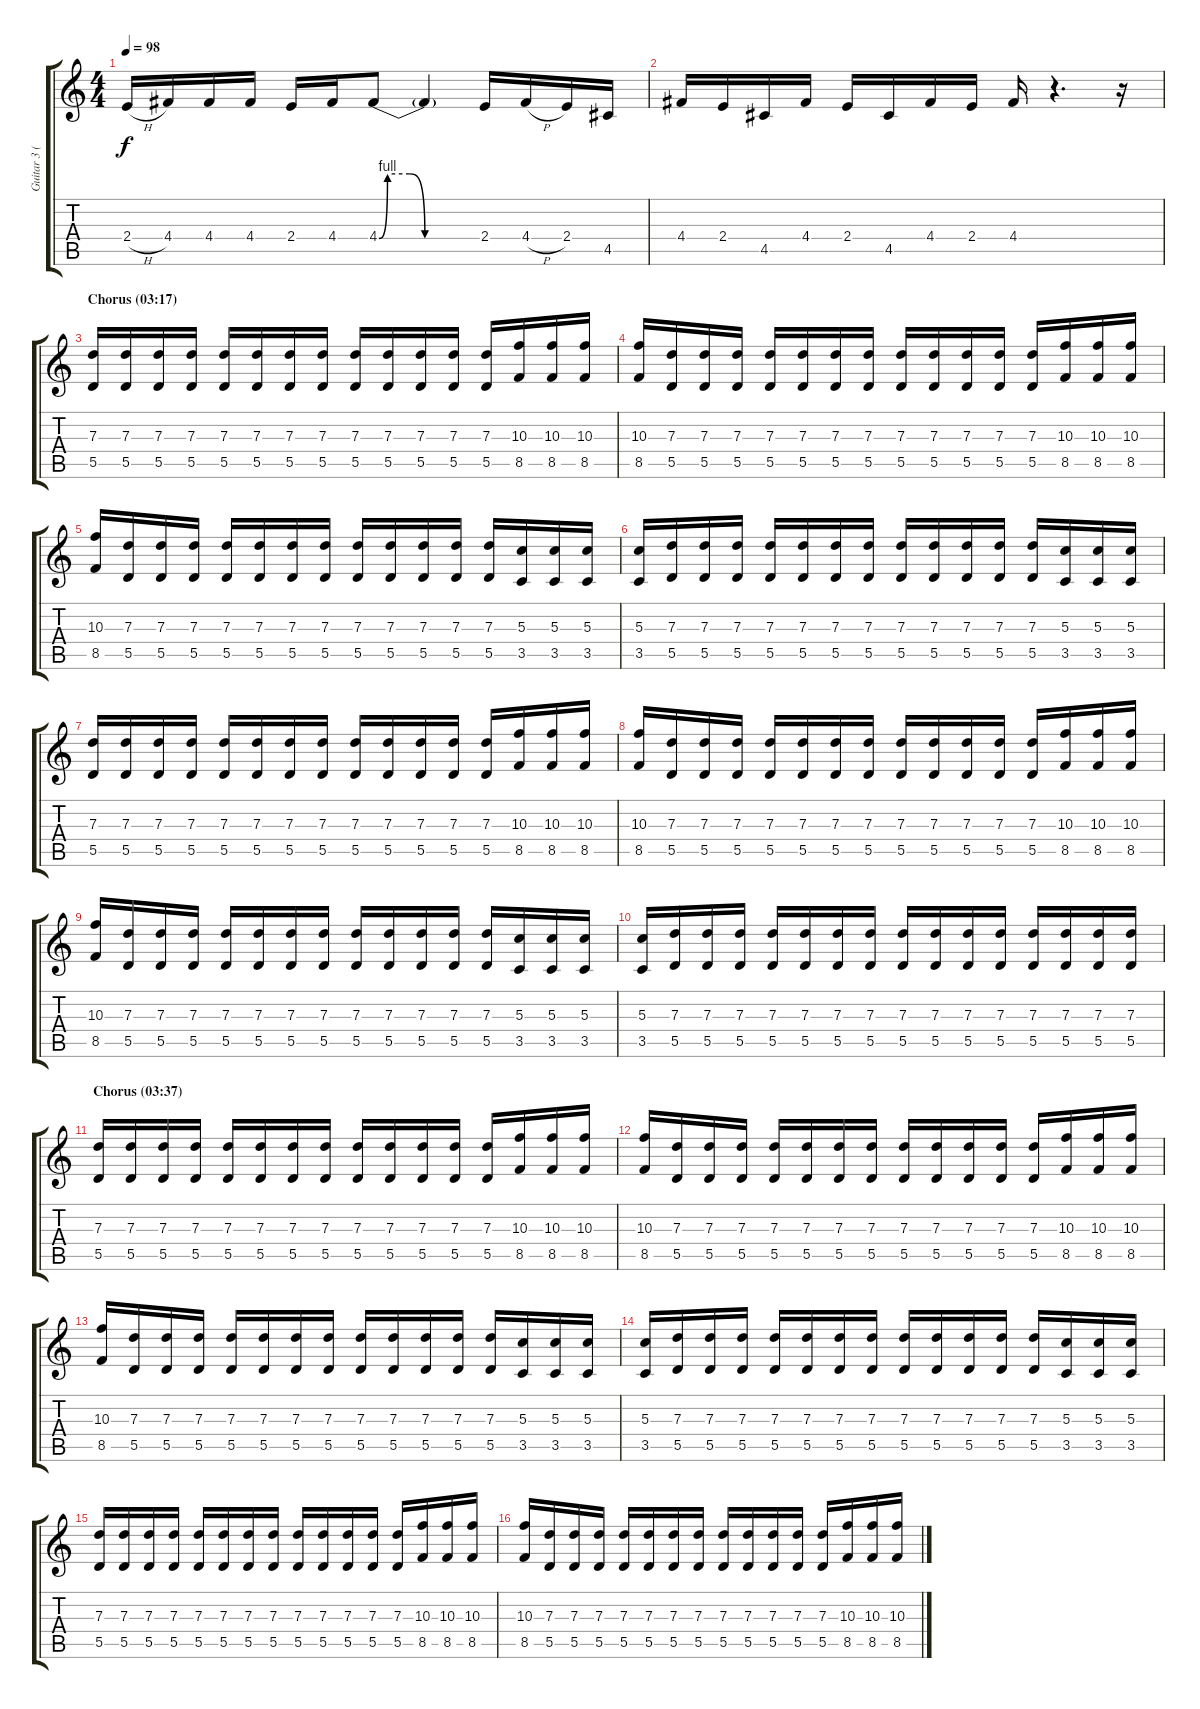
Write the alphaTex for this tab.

\track ("Guitar 3 (Slash)" "Guitar 3 (") {instrument overdrivenguitar}
\staff {score tabs}
\tuning (E4 B3 G3 D3 A2 E2) {hide}
\ts (4 4)
\tempo 98
\clef g2
\ks c
2.4{h}.16{dy f} 4.4.16 4.4.16 4.4.16 2.4.16 4.4.16 4.4{be (custom 0 0 5 4 18 4 27 0 35 0 60 0)}.8 4.4{t}.4 2.4.16 4.4{h}.16 2.4.16 4.5.16 |
4.4.16 2.4.16 4.5.16 4.4.16 2.4.16 4.5.16 4.4.16 2.4.16 4.4.16 r.4{d} r.16 |
\section ("" "Chorus (03:17)")
(7.3 5.5).16 (7.3 5.5).16 (7.3 5.5).16 (7.3 5.5).16 (7.3 5.5).16 (7.3 5.5).16 (7.3 5.5).16 (7.3 5.5).16 (7.3 5.5).16 (7.3 5.5).16 (7.3 5.5).16 (7.3 5.5).16 (7.3 5.5).16 (10.3 8.5).16 (10.3 8.5).16 (10.3 8.5).16 |
(10.3 8.5).16 (7.3 5.5).16 (7.3 5.5).16 (7.3 5.5).16 (7.3 5.5).16 (7.3 5.5).16 (7.3 5.5).16 (7.3 5.5).16 (7.3 5.5).16 (7.3 5.5).16 (7.3 5.5).16 (7.3 5.5).16 (7.3 5.5).16 (10.3 8.5).16 (10.3 8.5).16 (10.3 8.5).16 |
(10.3 8.5).16 (7.3 5.5).16 (7.3 5.5).16 (7.3 5.5).16 (7.3 5.5).16 (7.3 5.5).16 (7.3 5.5).16 (7.3 5.5).16 (7.3 5.5).16 (7.3 5.5).16 (7.3 5.5).16 (7.3 5.5).16 (7.3 5.5).16 (5.3 3.5).16 (5.3 3.5).16 (5.3 3.5).16 |
(5.3 3.5).16 (7.3 5.5).16 (7.3 5.5).16 (7.3 5.5).16 (7.3 5.5).16 (7.3 5.5).16 (7.3 5.5).16 (7.3 5.5).16 (7.3 5.5).16 (7.3 5.5).16 (7.3 5.5).16 (7.3 5.5).16 (7.3 5.5).16 (5.3 3.5).16 (5.3 3.5).16 (5.3 3.5).16 |
(7.3 5.5).16 (7.3 5.5).16 (7.3 5.5).16 (7.3 5.5).16 (7.3 5.5).16 (7.3 5.5).16 (7.3 5.5).16 (7.3 5.5).16 (7.3 5.5).16 (7.3 5.5).16 (7.3 5.5).16 (7.3 5.5).16 (7.3 5.5).16 (10.3 8.5).16 (10.3 8.5).16 (10.3 8.5).16 |
(10.3 8.5).16 (7.3 5.5).16 (7.3 5.5).16 (7.3 5.5).16 (7.3 5.5).16 (7.3 5.5).16 (7.3 5.5).16 (7.3 5.5).16 (7.3 5.5).16 (7.3 5.5).16 (7.3 5.5).16 (7.3 5.5).16 (7.3 5.5).16 (10.3 8.5).16 (10.3 8.5).16 (10.3 8.5).16 |
(10.3 8.5).16 (7.3 5.5).16 (7.3 5.5).16 (7.3 5.5).16 (7.3 5.5).16 (7.3 5.5).16 (7.3 5.5).16 (7.3 5.5).16 (7.3 5.5).16 (7.3 5.5).16 (7.3 5.5).16 (7.3 5.5).16 (7.3 5.5).16 (5.3 3.5).16 (5.3 3.5).16 (5.3 3.5).16 |
(5.3 3.5).16 (7.3 5.5).16 (7.3 5.5).16 (7.3 5.5).16 (7.3 5.5).16 (7.3 5.5).16 (7.3 5.5).16 (7.3 5.5).16 (7.3 5.5).16 (7.3 5.5).16 (7.3 5.5).16 (7.3 5.5).16 (7.3 5.5).16 (7.3 5.5).16 (7.3 5.5).16 (7.3 5.5).16 |
\section ("" "Chorus (03:37)")
(7.3 5.5).16 (7.3 5.5).16 (7.3 5.5).16 (7.3 5.5).16 (7.3 5.5).16 (7.3 5.5).16 (7.3 5.5).16 (7.3 5.5).16 (7.3 5.5).16 (7.3 5.5).16 (7.3 5.5).16 (7.3 5.5).16 (7.3 5.5).16 (10.3 8.5).16 (10.3 8.5).16 (10.3 8.5).16 |
(10.3 8.5).16 (7.3 5.5).16 (7.3 5.5).16 (7.3 5.5).16 (7.3 5.5).16 (7.3 5.5).16 (7.3 5.5).16 (7.3 5.5).16 (7.3 5.5).16 (7.3 5.5).16 (7.3 5.5).16 (7.3 5.5).16 (7.3 5.5).16 (10.3 8.5).16 (10.3 8.5).16 (10.3 8.5).16 |
(10.3 8.5).16 (7.3 5.5).16 (7.3 5.5).16 (7.3 5.5).16 (7.3 5.5).16 (7.3 5.5).16 (7.3 5.5).16 (7.3 5.5).16 (7.3 5.5).16 (7.3 5.5).16 (7.3 5.5).16 (7.3 5.5).16 (7.3 5.5).16 (5.3 3.5).16 (5.3 3.5).16 (5.3 3.5).16 |
(5.3 3.5).16 (7.3 5.5).16 (7.3 5.5).16 (7.3 5.5).16 (7.3 5.5).16 (7.3 5.5).16 (7.3 5.5).16 (7.3 5.5).16 (7.3 5.5).16 (7.3 5.5).16 (7.3 5.5).16 (7.3 5.5).16 (7.3 5.5).16 (5.3 3.5).16 (5.3 3.5).16 (5.3 3.5).16 |
(7.3 5.5).16 (7.3 5.5).16 (7.3 5.5).16 (7.3 5.5).16 (7.3 5.5).16 (7.3 5.5).16 (7.3 5.5).16 (7.3 5.5).16 (7.3 5.5).16 (7.3 5.5).16 (7.3 5.5).16 (7.3 5.5).16 (7.3 5.5).16 (10.3 8.5).16 (10.3 8.5).16 (10.3 8.5).16 |
(10.3 8.5).16 (7.3 5.5).16 (7.3 5.5).16 (7.3 5.5).16 (7.3 5.5).16 (7.3 5.5).16 (7.3 5.5).16 (7.3 5.5).16 (7.3 5.5).16 (7.3 5.5).16 (7.3 5.5).16 (7.3 5.5).16 (7.3 5.5).16 (10.3 8.5).16 (10.3 8.5).16 (10.3 8.5).16
